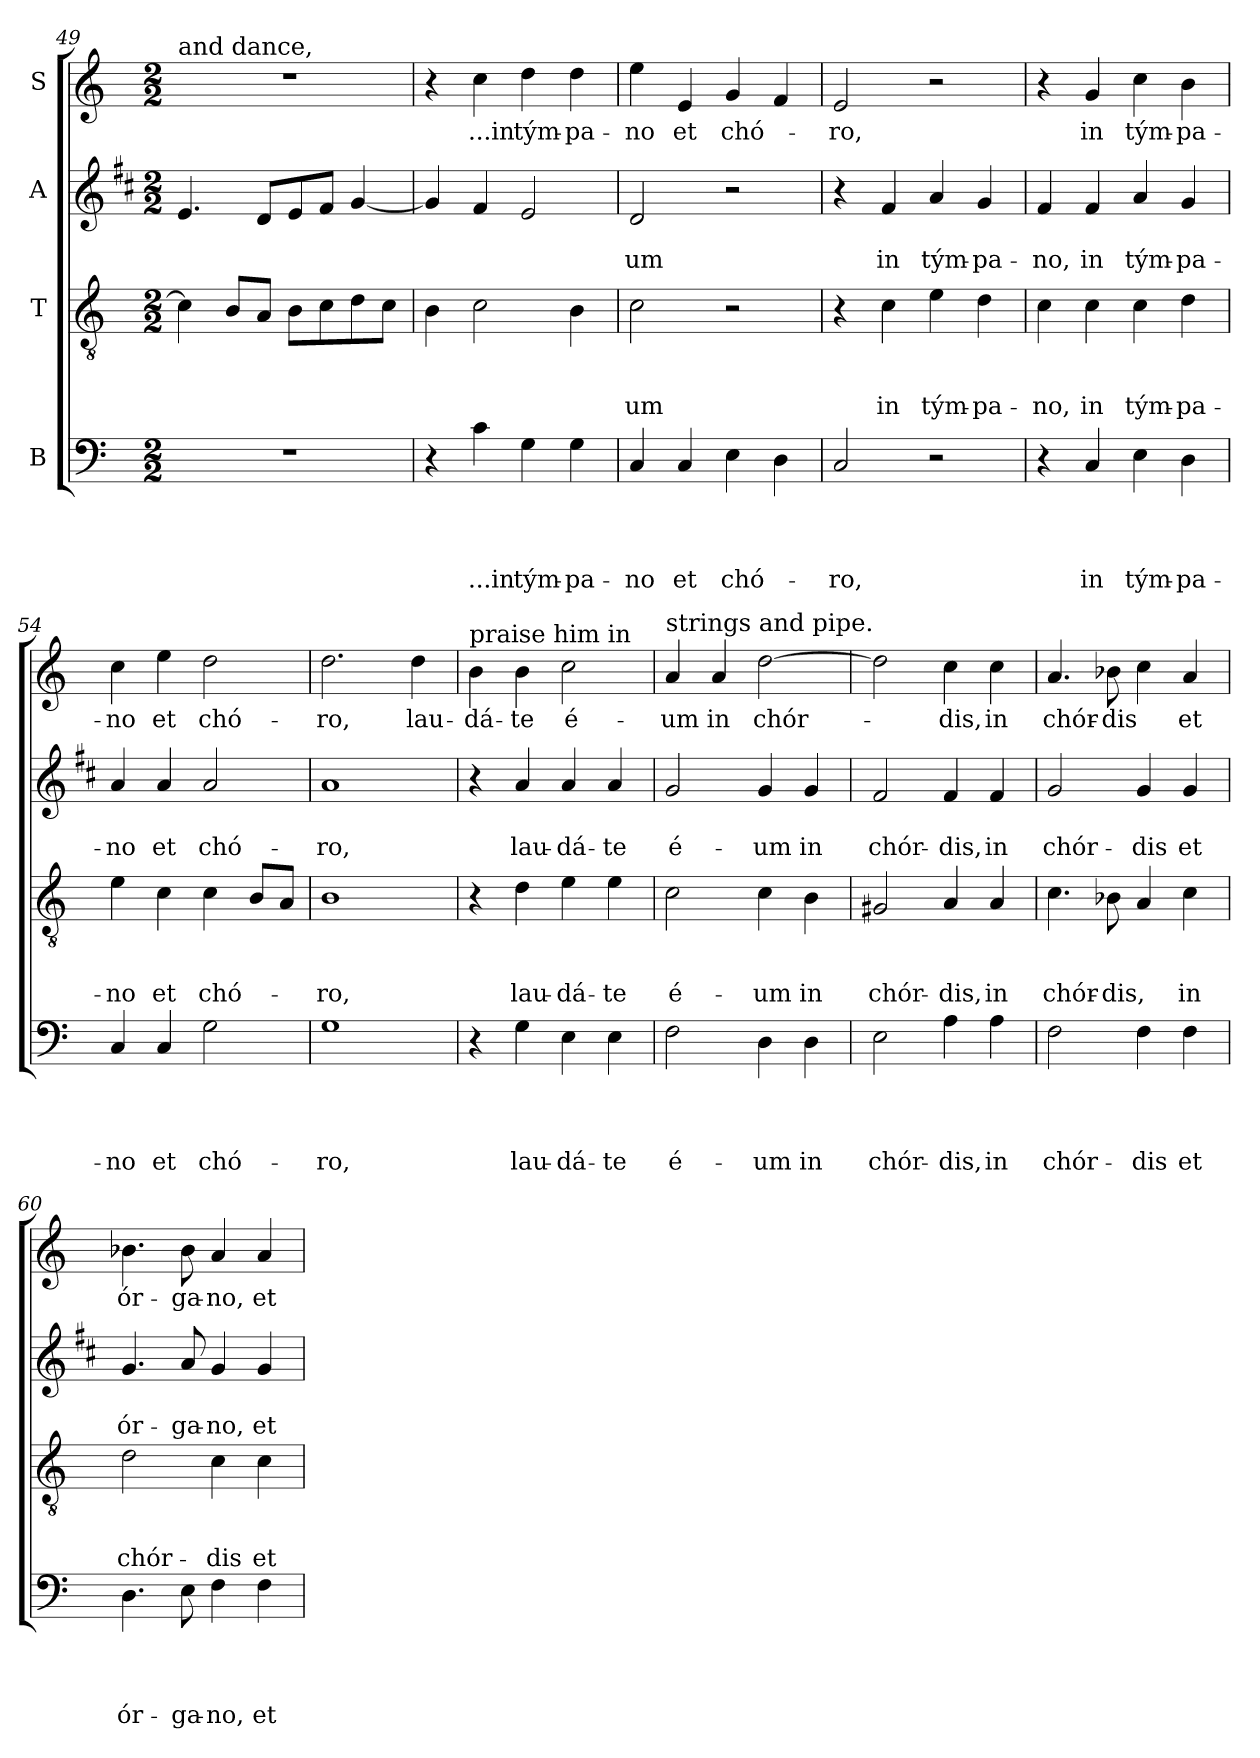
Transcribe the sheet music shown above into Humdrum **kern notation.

**kern	**text	**text	**text	**text	**kern	**text	**text	**text	**kern	**text	**text	**kern	**text
*part4	*part4	*part4	*part4	*part4	*part3	*part3	*part3	*part3	*part2	*part2	*part2	*part1	*part1
*staff4	*staff4	*staff4	*staff4	*staff4	*staff3	*staff3	*staff3	*staff3	*staff2	*staff2	*staff2	*staff1	*staff1
*I"B	*	*	*	*	*I"T	*	*	*	*I"A	*	*	*I"S	*
*clefF4	*	*	*	*	*clefGv2	*	*	*	*clefG2	*	*	*clefG2	*
*	*	*	*	*	*	*	*	*	*ITrd1c2	*	*	*	*
*k[]	*	*	*	*	*k[]	*	*	*	*k[]	*	*	*k[]	*
*C:	*	*	*	*	*C:	*	*	*	*C:	*	*	*C:	*
*M2/2	*	*	*	*	*M2/2	*	*	*	*M2/2	*	*	*M2/2	*
=49	=49	=49	=49	=49	=49	=49	=49	=49	=49	=49	=49	=49	=49
!	!	!	!	!	!	!	!	!	!	!	!	!LO:TX:a:t=and dance,	!
1r	.	.	.	.	4c\]	.	.	.	4.d/	.	.	1r	.
.	.	.	.	.	8B/L	.	.	.	.	.	.	.	.
.	.	.	.	.	8A/J	.	.	.	8c/L	.	.	.	.
.	.	.	.	.	8B\L	.	.	.	8d/	.	.	.	.
.	.	.	.	.	8c\	.	.	.	8e/J	.	.	.	.
.	.	.	.	.	8d\	.	.	.	[4f/	.	.	.	.
.	.	.	.	.	8c\J	.	.	.	.	.	.	.	.
=50	=50	=50	=50	=50	=50	=50	=50	=50	=50	=50	=50	=50	=50
4r	.	.	.	.	4B\	.	.	.	4f/]	.	.	4r	.
!	!	!	!	!LO:LY:b	!	!	!	!	!	!	!	!	!LO:LY:b
4c\	.	.	.	...in	2c\	.	.	.	4e/	.	.	4cc\	...in
!	!	!	!	!LO:LY:b	!	!	!	!	!	!	!	!	!LO:LY:b
4G\	.	.	.	tým-	.	.	.	.	2d/	.	.	4dd\	tým-
!	!	!	!	!LO:LY:b	!	!	!	!	!	!	!	!	!LO:LY:b
4G\	.	.	.	-pa-	4B\	.	.	.	.	.	.	4dd\	-pa-
=51	=51	=51	=51	=51	=51	=51	=51	=51	=51	=51	=51	=51	=51
!	!	!	!	!LO:LY:b	!	!	!	!LO:LY:b	!	!	!LO:LY:b	!	!LO:LY:b
4C/	.	.	.	-no	2c\	.	.	-um	2c/	.	-um	4ee\	-no
!	!	!	!	!LO:LY:b	!	!	!	!	!	!	!	!	!LO:LY:b
4C/	.	.	.	et	.	.	.	.	.	.	.	4e/	et
!	!	!	!	!LO:LY:b	!	!	!	!	!	!	!	!	!LO:LY:b
4E\	.	.	.	chó-	2r	.	.	.	2r	.	.	4g/	chó-
4D\	.	.	.	.	.	.	.	.	.	.	.	4f/	.
=52	=52	=52	=52	=52	=52	=52	=52	=52	=52	=52	=52	=52	=52
!	!	!	!	!LO:LY:b	!	!	!	!	!	!	!	!	!LO:LY:b
2C/	.	.	.	-ro,	4r	.	.	.	4r	.	.	2e/	-ro,
!	!	!	!	!	!	!	!	!LO:LY:b	!	!	!LO:LY:b	!	!
.	.	.	.	.	4c\	.	.	in	4e/	.	in	.	.
!	!	!	!	!	!	!	!	!LO:LY:b	!	!	!LO:LY:b	!	!
2r	.	.	.	.	4e\	.	.	tým-	4g/	.	tým-	2r	.
!	!	!	!	!	!	!	!	!LO:LY:b	!	!	!LO:LY:b	!	!
.	.	.	.	.	4d\	.	.	-pa-	4f/	.	-pa-	.	.
=53	=53	=53	=53	=53	=53	=53	=53	=53	=53	=53	=53	=53	=53
!	!	!	!	!	!	!	!	!LO:LY:b	!	!	!LO:LY:b	!	!
4r	.	.	.	.	4c\	.	.	-no,	4e/	.	-no,	4r	.
!	!	!	!	!LO:LY:b	!	!	!	!LO:LY:b	!	!	!LO:LY:b	!	!LO:LY:b
4C/	.	.	.	in	4c\	.	.	in	4e/	.	in	4g/	in
!	!	!	!	!LO:LY:b	!	!	!	!LO:LY:b	!	!	!LO:LY:b	!	!LO:LY:b
4E\	.	.	.	tým-	4c\	.	.	tým-	4g/	.	tým-	4cc\	tým-
!	!	!	!	!LO:LY:b	!	!	!	!LO:LY:b	!	!	!LO:LY:b	!	!LO:LY:b
4D\	.	.	.	-pa-	4d\	.	.	-pa-	4f/	.	-pa-	4b\	-pa-
!!LO:LB:g=z
=54	=54	=54	=54	=54	=54	=54	=54	=54	=54	=54	=54	=54	=54
!	!	!	!	!LO:LY:b	!	!	!	!LO:LY:b	!	!	!LO:LY:b	!	!LO:LY:b
4C/	.	.	.	-no	4e\	.	.	-no	4g/	.	-no	4cc\	-no
!	!	!	!	!LO:LY:b	!	!	!	!LO:LY:b	!	!	!LO:LY:b	!	!LO:LY:b
4C/	.	.	.	et	4c\	.	.	et	4g/	.	et	4ee\	et
!	!	!	!	!LO:LY:b	!	!	!	!LO:LY:b	!	!	!LO:LY:b	!	!LO:LY:b
2G\	.	.	.	chó-	4c\	.	.	chó-	2g/	.	chó-	2dd\	chó-
.	.	.	.	.	8B/L	.	.	.	.	.	.	.	.
.	.	.	.	.	8A/J	.	.	.	.	.	.	.	.
=55	=55	=55	=55	=55	=55	=55	=55	=55	=55	=55	=55	=55	=55
!	!	!	!	!LO:LY:b	!	!	!	!LO:LY:b	!	!	!LO:LY:b	!	!LO:LY:b
1G	.	.	.	-ro,	1B	.	.	-ro,	1g	.	-ro,	2.dd\	-ro,
!	!	!	!	!	!	!	!	!	!	!	!	!	!LO:LY:b
.	.	.	.	.	.	.	.	.	.	.	.	4dd\	lau-
=56	=56	=56	=56	=56	=56	=56	=56	=56	=56	=56	=56	=56	=56
!	!	!	!	!	!	!	!	!	!	!	!	!LO:TX:a:t=praise him in	!
!	!	!	!	!	!	!	!	!	!	!	!	!	!LO:LY:b
4r	.	.	.	.	4r	.	.	.	4r	.	.	4b\	-dá-
!	!	!	!	!LO:LY:b	!	!	!	!LO:LY:b	!	!	!LO:LY:b	!	!LO:LY:b
4G\	.	.	.	lau-	4d\	.	.	lau-	4g/	.	lau-	4b\	-te
!	!	!	!	!LO:LY:b	!	!	!	!LO:LY:b	!	!	!LO:LY:b	!	!LO:LY:b
4E\	.	.	.	-dá-	4e\	.	.	-dá-	4g/	.	-dá-	2cc\	é-
!	!	!	!	!LO:LY:b	!	!	!	!LO:LY:b	!	!	!LO:LY:b	!	!
4E\	.	.	.	-te	4e\	.	.	-te	4g/	.	-te	.	.
=57	=57	=57	=57	=57	=57	=57	=57	=57	=57	=57	=57	=57	=57
!	!	!	!	!	!	!	!	!	!	!	!	!LO:TX:a:t=strings and pipe.	!
!	!	!	!	!LO:LY:b	!	!	!	!LO:LY:b	!	!	!LO:LY:b	!	!LO:LY:b
2F\	.	.	.	é-	2c\	.	.	é-	2f/	.	é-	4a/	-um
!	!	!	!	!	!	!	!	!	!	!	!	!	!LO:LY:b
.	.	.	.	.	.	.	.	.	.	.	.	4a/	in
!	!	!	!	!LO:LY:b	!	!	!	!LO:LY:b	!	!	!LO:LY:b	!	!LO:LY:b
4D\	.	.	.	-um	4c\	.	.	-um	4f/	.	-um	[2dd\	chór-
!	!	!	!	!LO:LY:b	!	!	!	!LO:LY:b	!	!	!LO:LY:b	!	!
4D\	.	.	.	in	4B\	.	.	in	4f/	.	in	.	.
=58	=58	=58	=58	=58	=58	=58	=58	=58	=58	=58	=58	=58	=58
!	!	!	!	!LO:LY:b	!	!	!	!LO:LY:b	!	!	!LO:LY:b	!	!
2E\	.	.	.	chór-	2G#X/	.	.	chór-	2e/	.	chór-	2dd\]	.
!	!	!	!	!LO:LY:b	!	!	!	!LO:LY:b	!	!	!LO:LY:b	!	!LO:LY:b
4A\	.	.	.	-dis,	4A/	.	.	-dis,	4e/	.	-dis,	4cc\	-dis,
!	!	!	!	!LO:LY:b	!	!	!	!LO:LY:b	!	!	!LO:LY:b	!	!LO:LY:b
4A\	.	.	.	in	4A/	.	.	in	4e/	.	in	4cc\	in
=59	=59	=59	=59	=59	=59	=59	=59	=59	=59	=59	=59	=59	=59
!	!	!	!	!LO:LY:b	!	!	!	!LO:LY:b	!	!	!LO:LY:b	!	!LO:LY:b
2F\	.	.	.	chór-	4.c\	.	.	chór-	2f/	.	chór-	4.a/	chór-
!	!	!	!	!	!	!	!	!LO:LY:b	!	!	!	!	!LO:LY:b
.	.	.	.	.	8B-X\	.	.	-dis,	.	.	.	8b-X\	-dis
!	!	!	!	!LO:LY:b	!	!	!	!	!	!	!LO:LY:b	!	!
4F\	.	.	.	-dis	4A/	.	.	.	4f/	.	-dis	4cc\	.
!	!	!	!	!LO:LY:b	!	!	!	!LO:LY:b	!	!	!LO:LY:b	!	!LO:LY:b
4F\	.	.	.	et	4c\	.	.	in	4f/	.	et	4a/	et
!!LO:PB:g=z
=60	=60	=60	=60	=60	=60	=60	=60	=60	=60	=60	=60	=60	=60
!	!	!	!	!LO:LY:b	!	!	!	!LO:LY:b	!	!	!LO:LY:b	!	!LO:LY:b
4.D\	.	.	.	ór-	2d\	.	.	chór-	4.f/	.	ór-	4.b-X\	ór-
!	!	!	!	!LO:LY:b	!	!	!	!	!	!	!LO:LY:b	!	!LO:LY:b
8E\	.	.	.	-ga-	.	.	.	.	8g/	.	-ga-	8b-\	-ga-
!	!	!	!	!LO:LY:b	!	!	!	!LO:LY:b	!	!	!LO:LY:b	!	!LO:LY:b
4F\	.	.	.	-no,	4c\	.	.	-dis	4f/	.	-no,	4a/	-no,
!	!	!	!	!LO:LY:b	!	!	!	!LO:LY:b	!	!	!LO:LY:b	!	!LO:LY:b
4F\	.	.	.	et	4c\	.	.	et	4f/	.	et	4a/	et
=	=	=	=	=	=	=	=	=	=	=	=	=	=
*-	*-	*-	*-	*-	*-	*-	*-	*-	*-	*-	*-	*-	*-
